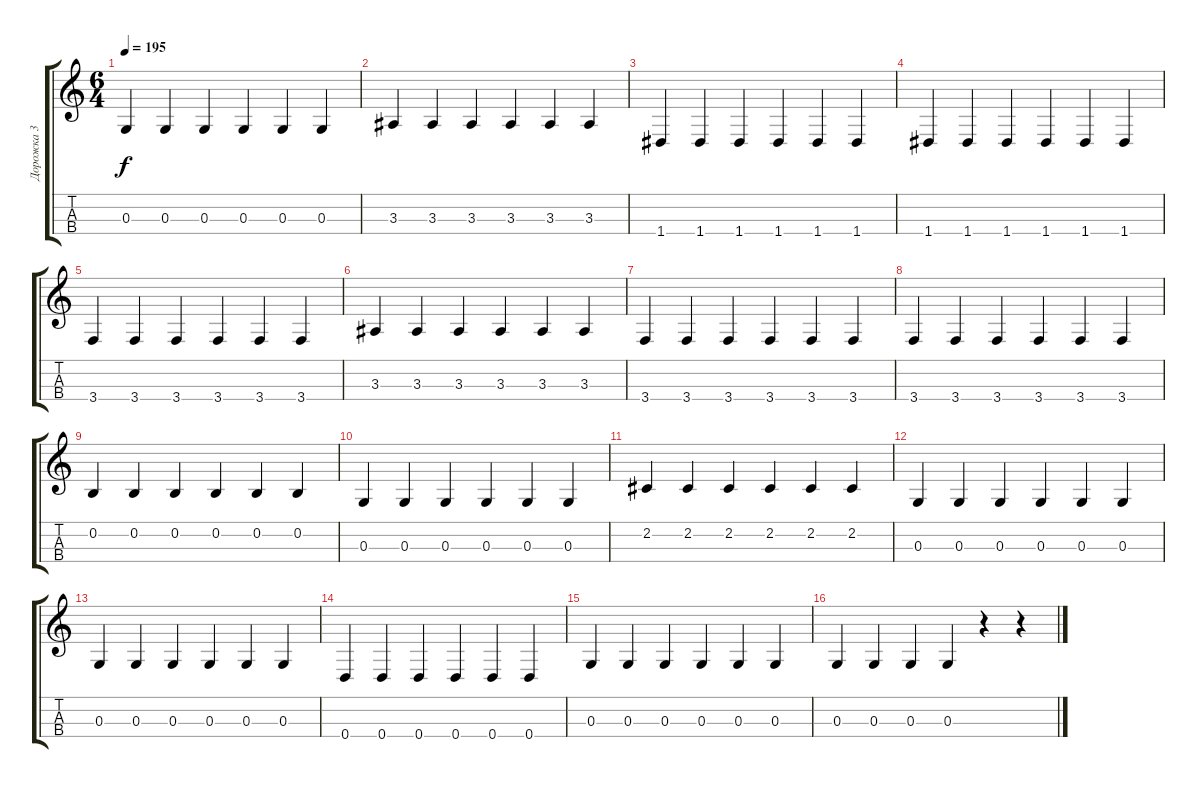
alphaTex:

\track ("Дорожка 3" "Дорожка 3") {mute instrument acousticgrandpiano}
\staff {score tabs}
\tuning (E4 B3 G3 D3) {hide}
\ts (6 4)
\tempo 195
\clef g2
\ks c
0.3.4{dy f} 0.3.4 0.3.4 0.3.4 0.3.4 0.3.4 |
3.3.4 3.3.4 3.3.4 3.3.4 3.3.4 3.3.4 |
1.4.4 1.4.4 1.4.4 1.4.4 1.4.4 1.4.4 |
1.4.4 1.4.4 1.4.4 1.4.4 1.4.4 1.4.4 |
3.4.4 3.4.4 3.4.4 3.4.4 3.4.4 3.4.4 |
3.3.4 3.3.4 3.3.4 3.3.4 3.3.4 3.3.4 |
3.4.4 3.4.4 3.4.4 3.4.4 3.4.4 3.4.4 |
3.4.4 3.4.4 3.4.4 3.4.4 3.4.4 3.4.4 |
0.2.4{beam Up} 0.2.4{beam Up} 0.2.4{beam Up} 0.2.4{beam Up} 0.2.4{beam Up} 0.2.4{beam Up} |
0.3.4 0.3.4 0.3.4 0.3.4 0.3.4 0.3.4 |
2.2.4 2.2.4 2.2.4 2.2.4 2.2.4 2.2.4 |
0.3.4 0.3.4 0.3.4 0.3.4 0.3.4 0.3.4 |
0.3.4 0.3.4 0.3.4 0.3.4 0.3.4 0.3.4 |
0.4.4 0.4.4 0.4.4 0.4.4 0.4.4 0.4.4 |
0.3.4 0.3.4 0.3.4 0.3.4 0.3.4 0.3.4 |
0.3.4 0.3.4 0.3.4 0.3.4 r.4 r.4
